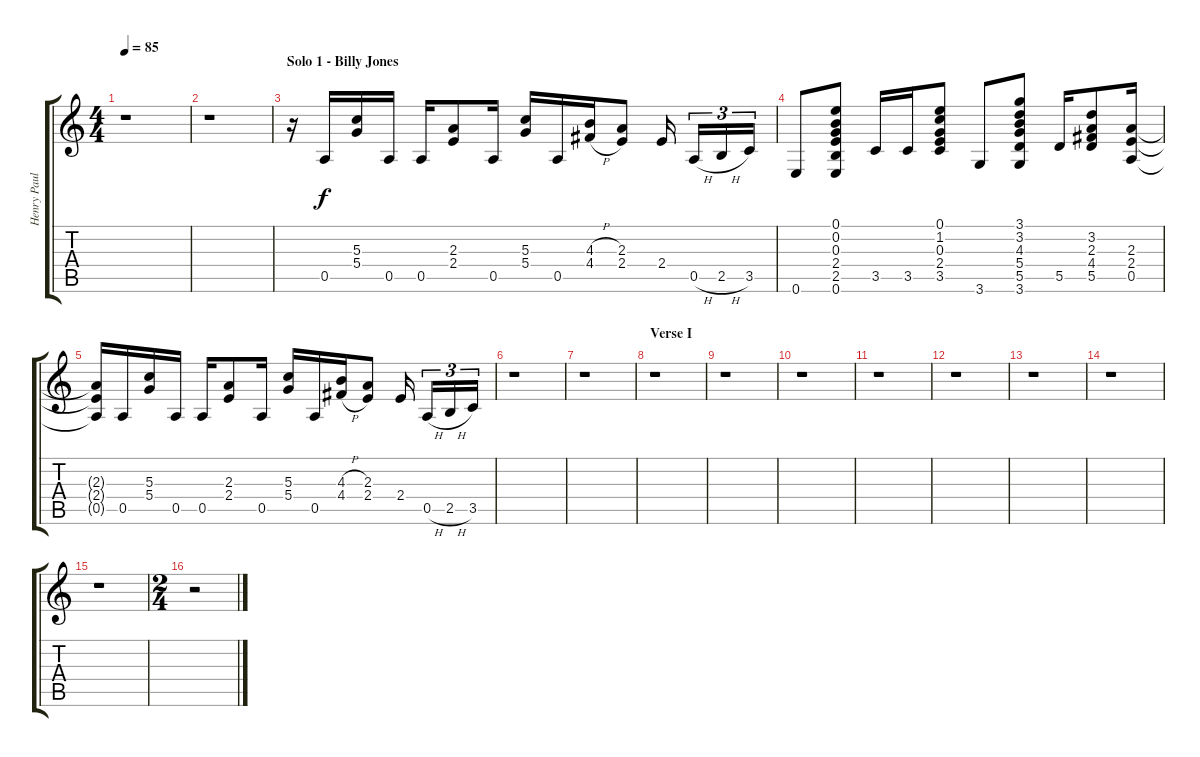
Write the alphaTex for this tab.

\track ("Henry Paul Acoustic Rhythm" "Henry Paul") {instrument acousticguitarsteel}
\staff {score tabs}
\tuning (E4 B3 G3 D3 A2 E2) {hide}
\ts (4 4)
\tempo 85
\clef g2
\ks c
r.1{dy f} |
r.1 |
\section ("" "Solo 1 - Billy Jones")
r.16 0.5.16 (5.3 5.4).16 0.5.16 0.5.16 (2.3 2.4).8 0.5.16 (5.3 5.4).16 0.5.16 (4.3{h} 4.4{h}).16 (2.3 2.4).8 2.4.16 0.5{h}.16{tu (3 2)} 2.5{h}.16{tu (3 2)} 3.5.16{tu (3 2)} |
0.6.8 (0.1 0.2 0.3 2.4 2.5 0.6).8 3.5.16 3.5.16 (0.1 1.2 0.3 2.4 3.5).8 3.6.8 (3.1 3.2 4.3 5.4 5.5 3.6).8 5.5.16 (3.2 2.3 4.4 5.5).8 (2.3 2.4 0.5).16 |
(2.3{t} 2.4{t} 0.5{t}).16 0.5.16 (5.3 5.4).16 0.5.16 0.5.16 (2.3 2.4).8 0.5.16 (5.3 5.4).16 0.5.16 (4.3{h} 4.4{h}).16 (2.3 2.4).8 2.4.16 0.5{h}.16{tu (3 2)} 2.5{h}.16{tu (3 2)} 3.5.16{tu (3 2)} |
r.1 |
r.1 |
\section ("" "Verse I")
r.1 |
r.1 |
r.1 |
r.1 |
r.1 |
r.1 |
r.1 |
r.1 |
\ts (2 4)
r.2
